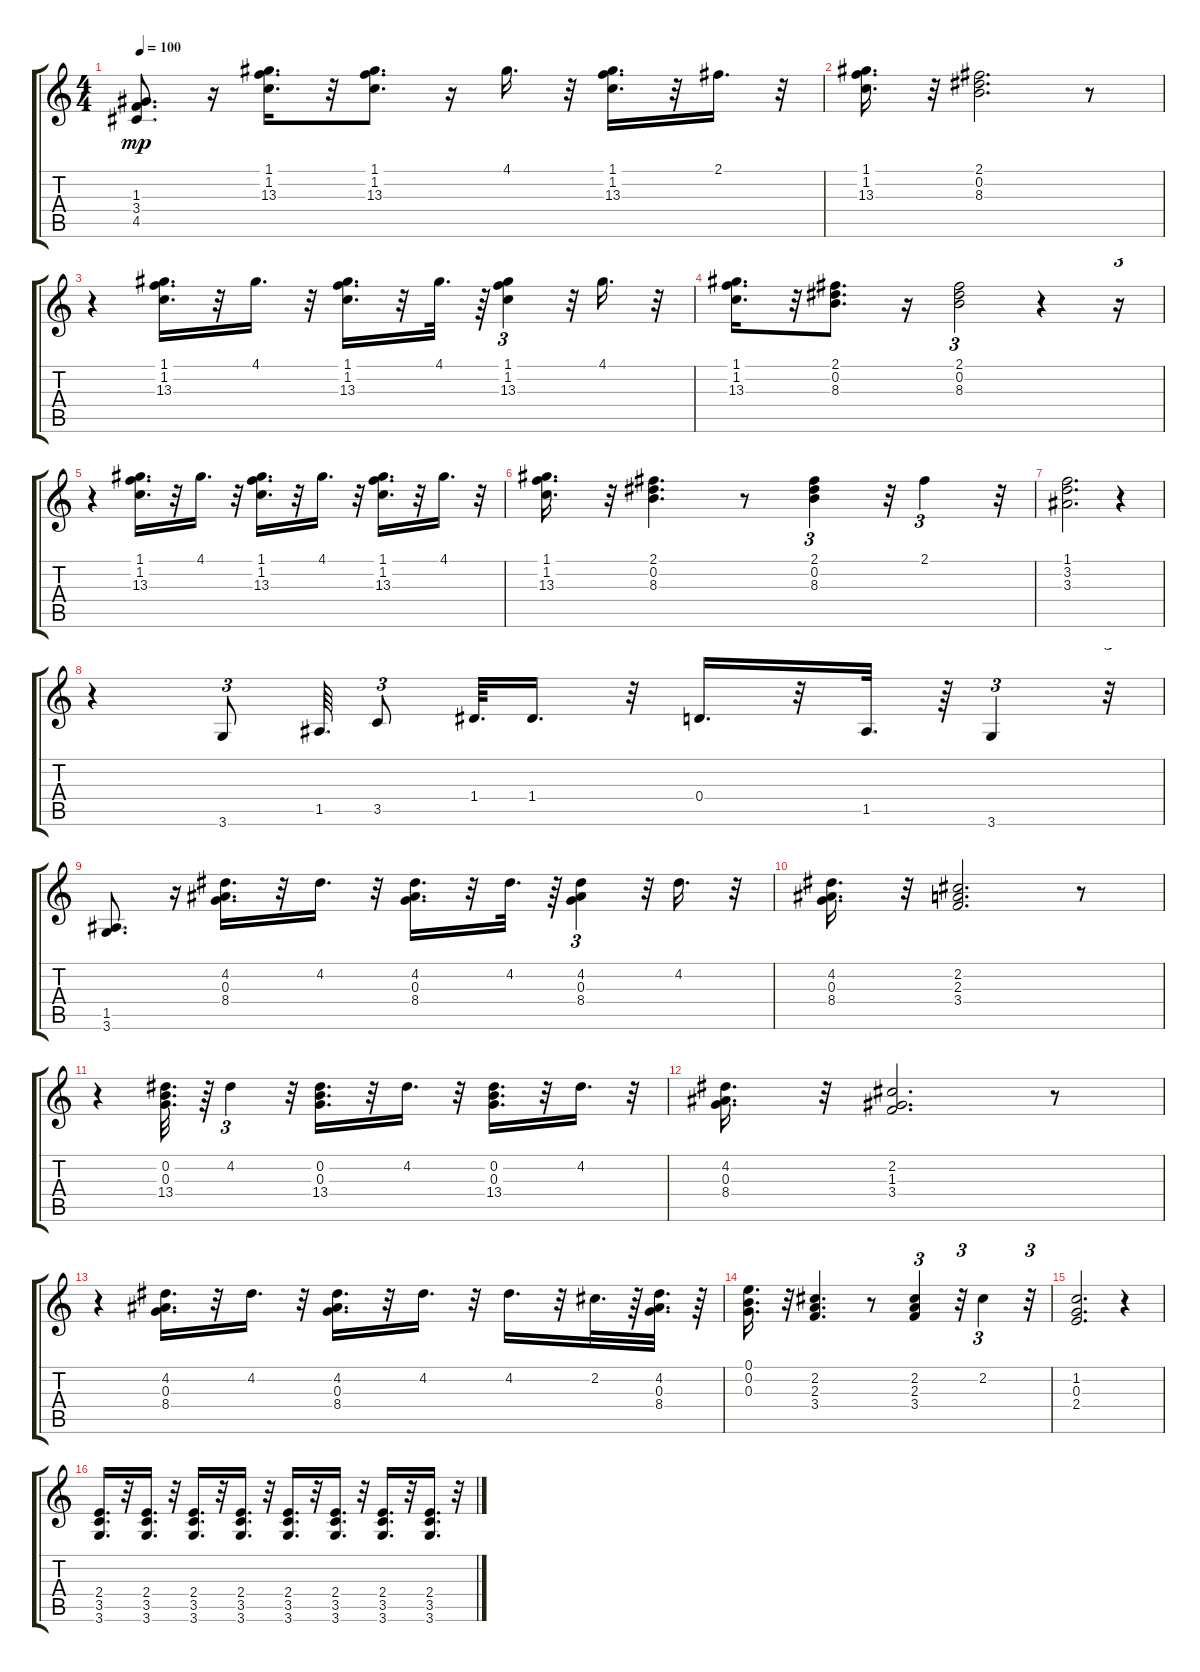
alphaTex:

\track "" {instrument distortionguitar}
\staff {score tabs}
\tuning (E4 B3 G3 D3 A2 E2) {hide}
\ts (4 4)
\tempo 100
\clef g2
\ks c
(1.3 3.4 4.5).8{d dy mp} r.16 (1.1 1.2 13.3).16{d} r.32 (1.1 1.2 13.3).8{d} r.16 4.1.16{d} r.32 (1.1 1.2 13.3).16{d} r.32 2.1.16{d} r.32 |
(1.1 1.2 13.3).16{d} r.32 (2.1 0.2 8.3).2{d} r.8 |
r.4 (1.1 1.2 13.3).16{d} r.32 4.1.16{d} r.32 (1.1 1.2 13.3).16{d} r.32 4.1.32{d} r.64 (1.1 1.2 13.3).4{tu (3 2)} r.32{tu (3 2)} 4.1.16{d} r.32 |
(1.1 1.2 13.3).16{d} r.32 (2.1 0.2 8.3).8{d} r.16 (2.1 0.2 8.3).2{tu (3 2)} r.4 r.16{tu (3 2)} |
r.4 (1.1 1.2 13.3).16{d} r.32 4.1.16{d} r.32 (1.1 1.2 13.3).16{d} r.32 4.1.16{d} r.32 (1.1 1.2 13.3).16{d} r.32 4.1.16{d} r.32 |
(1.1 1.2 13.3).16{d} r.32 (2.1 0.2 8.3).4{d} r.8 (2.1 0.2 8.3).4{tu (3 2)} r.32{tu (3 2)} 2.1.4{tu (3 2)} r.32{tu (3 2)} |
(1.1 3.2 3.3).2{d} r.4 |
r.4 3.6.8{tu (3 2)} 1.5.64{d} 3.5.8{tu (3 2)} 1.4.64{d} 1.4.16{d} r.32 0.4.16{d} r.32 1.5.32{d} r.64 3.6.4{tu (3 2)} r.32{tu (3 2)} |
(1.5 3.6).8{d} r.16 (4.2 0.3 8.4).16{d} r.32 4.2.16{d} r.32 (4.2 0.3 8.4).16{d} r.32 4.2.32{d} r.64 (4.2 0.3 8.4).4{tu (3 2)} r.32{tu (3 2)} 4.2.16{d} r.32 |
(4.2 0.3 8.4).16{d} r.32 (2.2 2.3 3.4).2{d} r.8 |
r.4 (0.2 0.3 13.4).32{d} r.64 4.2.4{tu (3 2)} r.32{tu (3 2)} (0.2 0.3 13.4).16{d} r.32 4.2.16{d} r.32 (0.2 0.3 13.4).16{d} r.32 4.2.16{d} r.32 |
(4.2 0.3 8.4).16{d} r.32 (2.2 1.3 3.4).2{d} r.8 |
r.4 (4.2 0.3 8.4).16{d} r.32 4.2.16{d} r.32 (4.2 0.3 8.4).16{d} r.32 4.2.16{d} r.32 4.2.16{d} r.32 2.2.32{d} r.64 (4.2 0.3 8.4).32{d} r.64 |
(0.1 0.2 0.3).16{d} r.32 (2.2 2.3 3.4).4{d} r.8 (2.2 2.3 3.4).4{tu (3 2)} r.32{tu (3 2)} 2.2.4{tu (3 2)} r.32{tu (3 2)} |
(1.2 0.3 2.4).2{d} r.4 |
(2.4 3.5 3.6).16{d} r.32 (2.4 3.5 3.6).16{d} r.32 (2.4 3.5 3.6).16{d} r.32 (2.4 3.5 3.6).16{d} r.32 (2.4 3.5 3.6).16{d} r.32 (2.4 3.5 3.6).16{d} r.32 (2.4 3.5 3.6).16{d} r.32 (2.4 3.5 3.6).16{d} r.32
